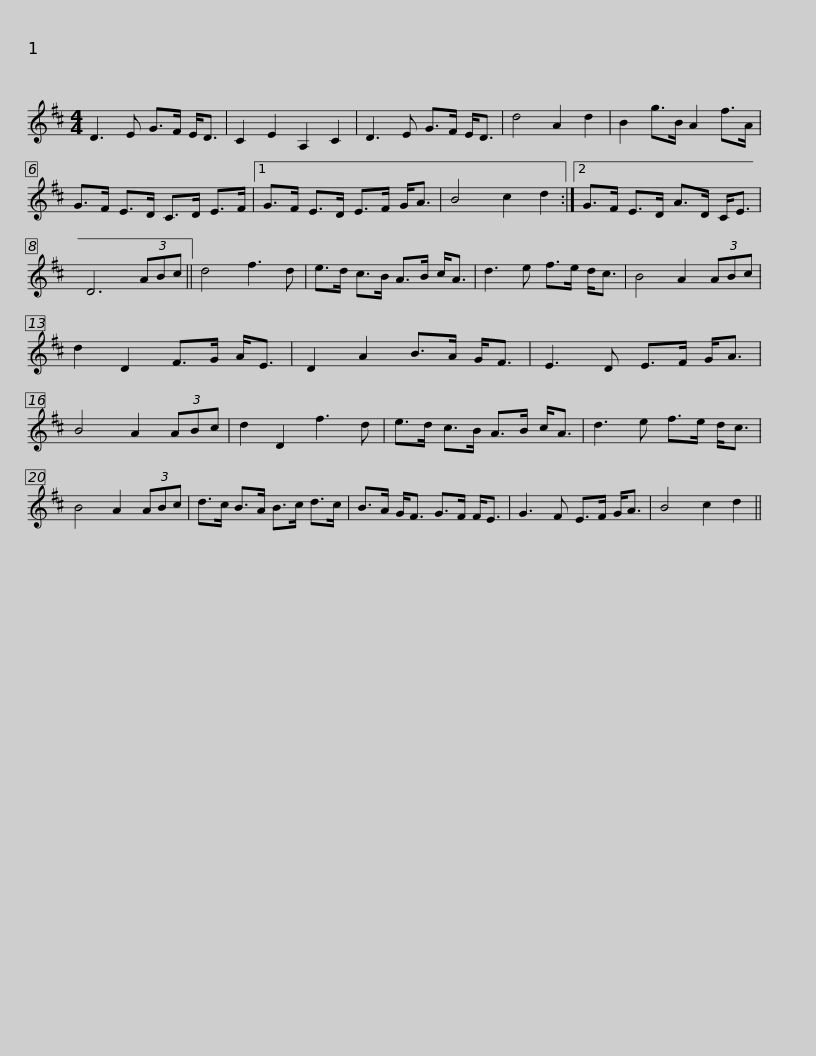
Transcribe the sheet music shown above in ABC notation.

X:1
L:1/8
M:4/4
I:linebreak $
K:D
V:1 treble
V:1
 D3 E G>F E<D | C2 E2 A,2 C2 | D3 E G>F E<D | d4 A2 d2 | B2 g>B A2 f>A |$ %5
 G>F E>D C>D E>F |1 G>F E>D E>F G<A | B4 c2 d2 :|2 G>F E>D A>D C<E | D6 (3ABc ||$ %10
 d4 f3 d | e>d c>B A>B c<A | d3 e f>e d<c | B4 A2 (3ABc |$ d2 D2 F>G A<E | %15
 D2 A2 B>A G<F | E3 D E>F G<A | B4 A2 (3ABc |$ d2 D2 f3 d | e>d c>B A>B c<A | %20
 d3 e f>e d<c | B4 A2 (3ABc |$ d>c B>A B>c d>c | B>A G<F G>F F<E | G3 F E>F G<A | %25
 B4 c2 d2 || %26
